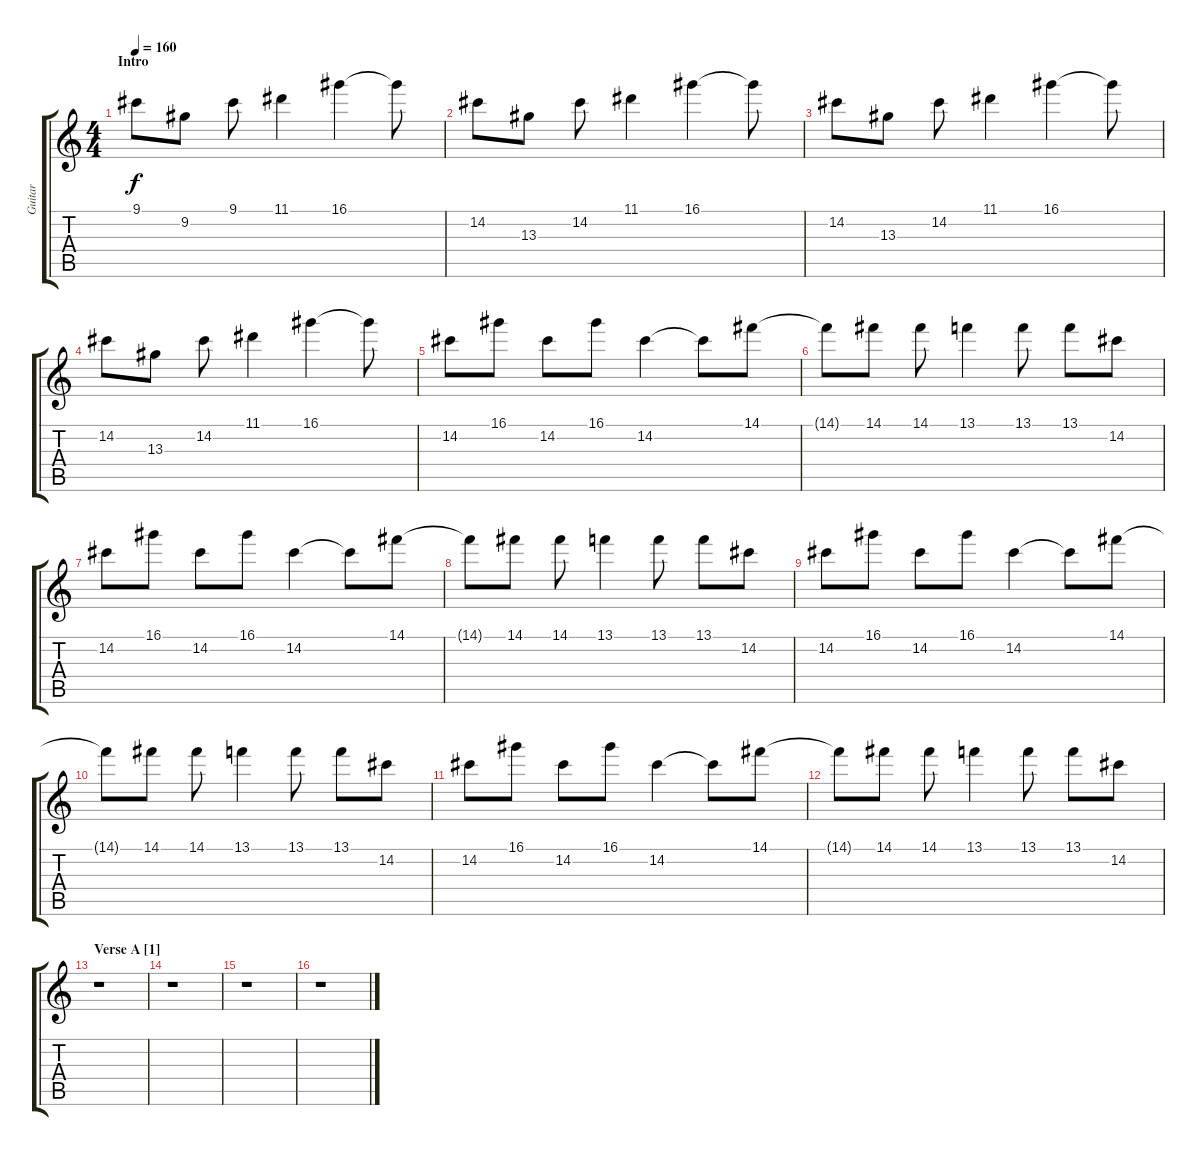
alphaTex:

\track ("Guitar" "Guitar") {instrument overdrivenguitar}
\staff {score tabs}
\tuning (E4 B3 G3 D3 A2 E2) {hide}
\ts (4 4)
\section ("" "Intro")
\tempo 160
\clef g2
\ks c
9.1.8{dy f instrument overdrivenguitar} 9.2.8 9.1.8 11.1.4 16.1.4 16.1{t}.8 |
14.2.8 13.3.8 14.2.8 11.1.4 16.1.4 16.1{t}.8 |
14.2.8 13.3.8 14.2.8 11.1.4 16.1.4 16.1{t}.8 |
14.2.8 13.3.8 14.2.8 11.1.4 16.1.4 16.1{t}.8 |
14.2.8 16.1.8 14.2.8 16.1.8 14.2.4 14.2{t}.8 14.1.8 |
14.1{t}.8 14.1.8 14.1.8 13.1.4 13.1.8 13.1.8 14.2.8 |
14.2.8 16.1.8 14.2.8 16.1.8 14.2.4 14.2{t}.8 14.1.8 |
14.1{t}.8 14.1.8 14.1.8 13.1.4 13.1.8 13.1.8 14.2.8 |
14.2.8 16.1.8 14.2.8 16.1.8 14.2.4 14.2{t}.8 14.1.8 |
14.1{t}.8 14.1.8 14.1.8 13.1.4 13.1.8 13.1.8 14.2.8 |
14.2.8 16.1.8 14.2.8 16.1.8 14.2.4 14.2{t}.8 14.1.8 |
14.1{t}.8 14.1.8 14.1.8 13.1.4 13.1.8 13.1.8 14.2.8 |
\section ("" "Verse A [1]")
r.1 |
r.1 |
r.1 |
r.1
